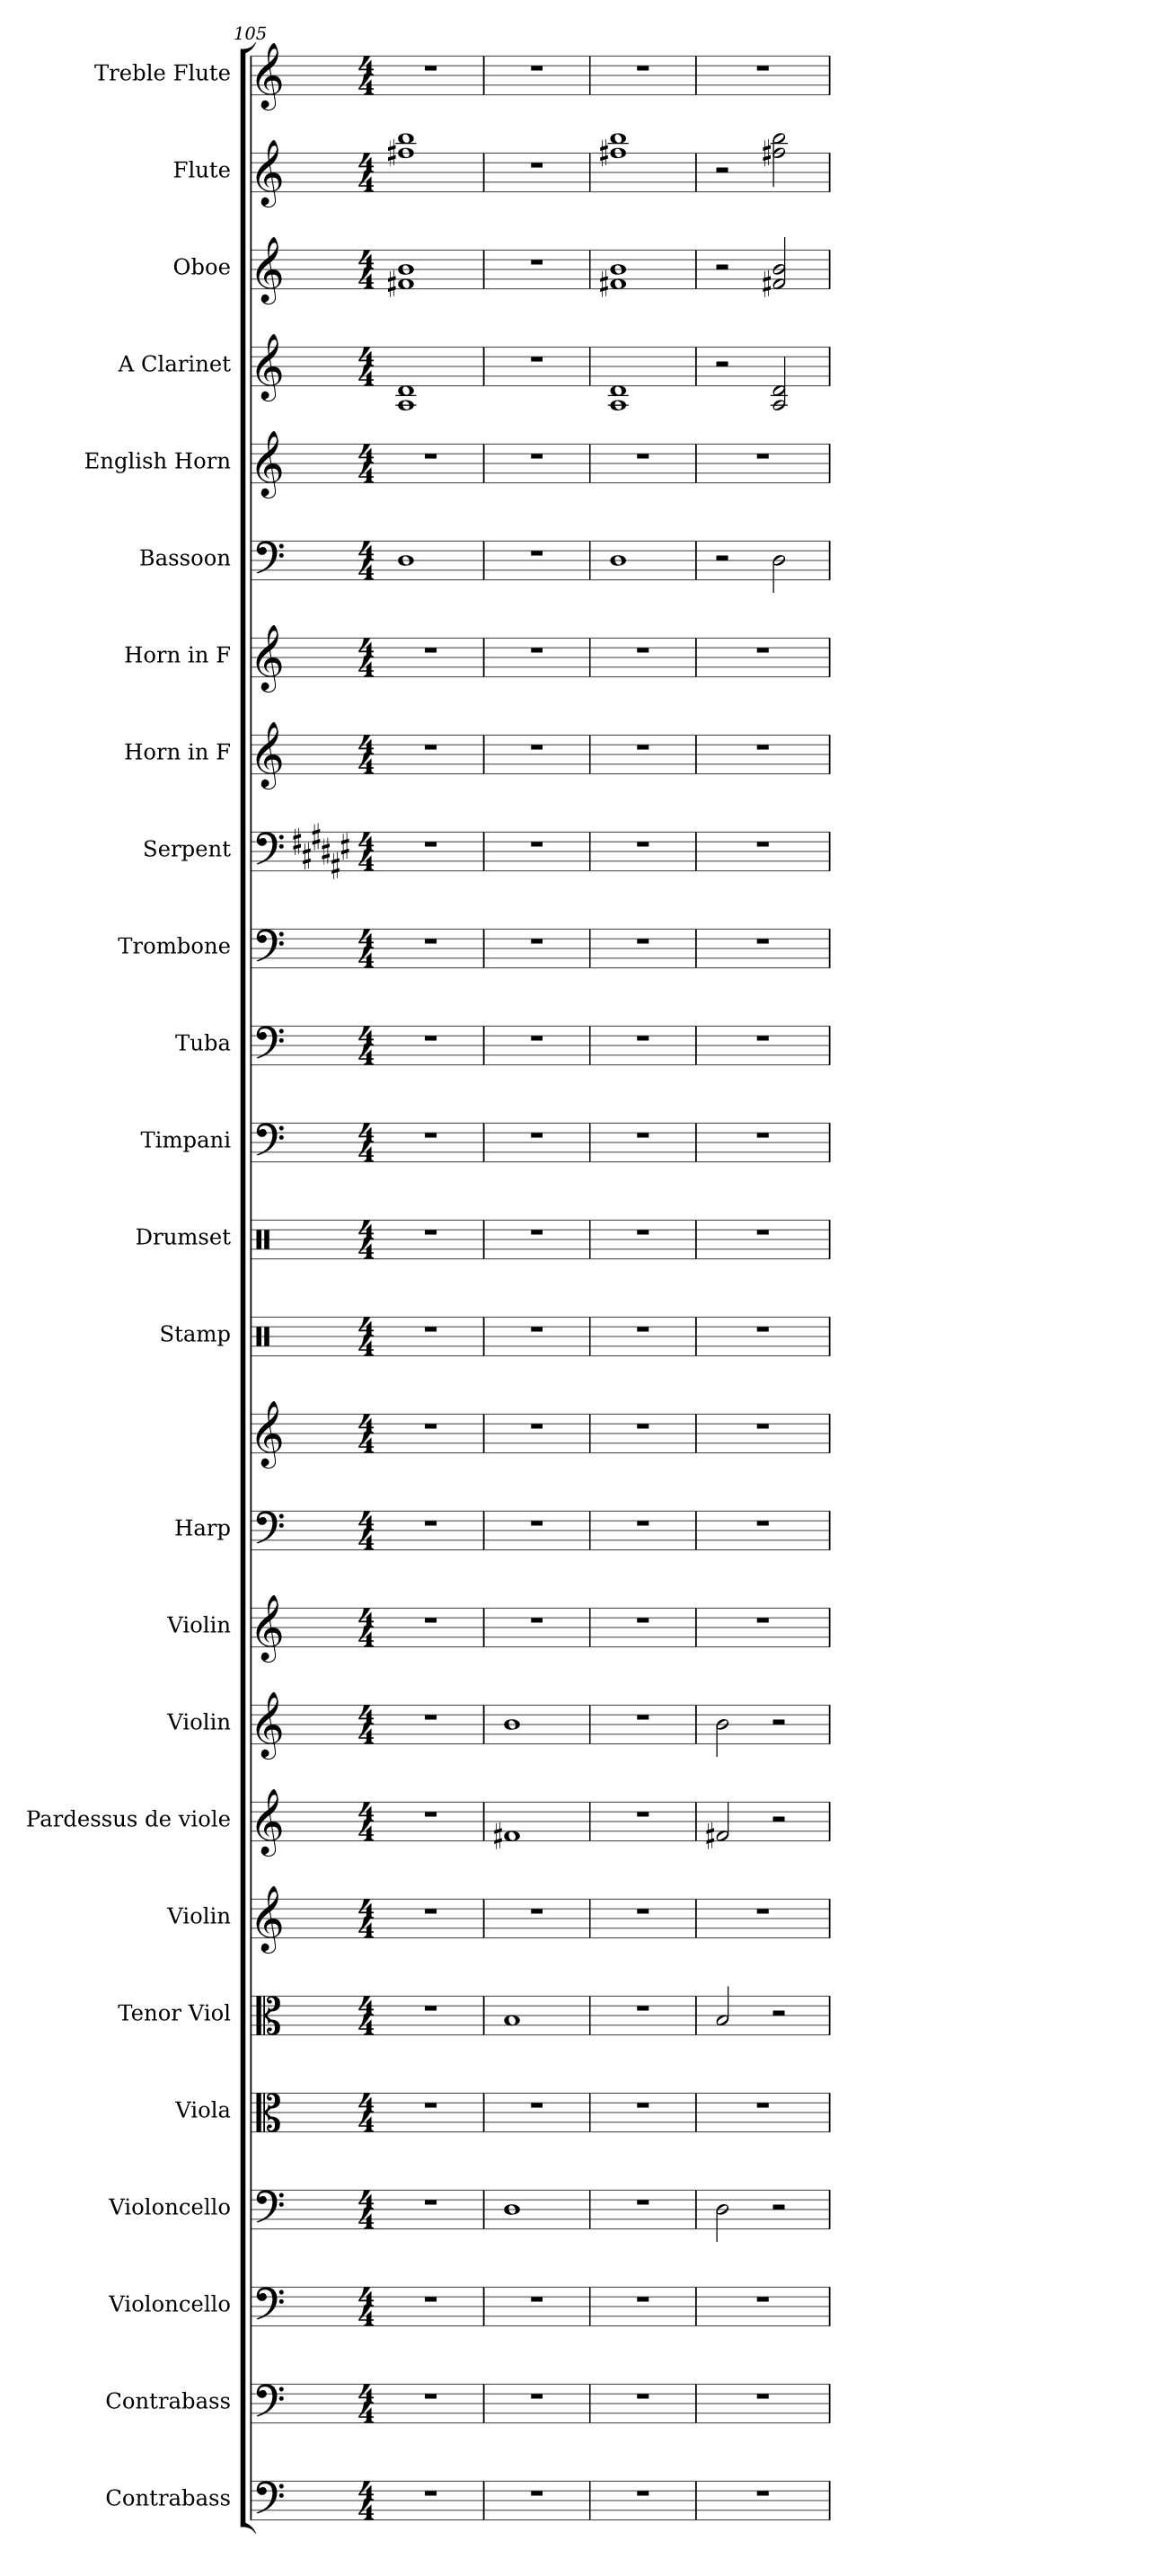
**kern	**kern	**kern	**kern	**kern	**kern	**kern	**kern	**kern	**kern	**kern	**kern	**kern	**kern	**kern	**kern	**kern	**kern	**kern	**kern	**kern	**kern	**kern	**kern	**kern	**kern
*part25	*part24	*part23	*part22	*part21	*part20	*part19	*part18	*part17	*part16	*part15	*part15	*part14	*part13	*part12	*part11	*part10	*part9	*part8	*part7	*part6	*part5	*part4	*part3	*part2	*part1
*staff26	*staff25	*staff24	*staff23	*staff22	*staff21	*staff20	*staff19	*staff18	*staff17	*staff16	*staff15	*staff14	*staff13	*staff12	*staff11	*staff10	*staff9	*staff8	*staff7	*staff6	*staff5	*staff4	*staff3	*staff2	*staff1
*I"Contrabass	*I"Contrabass	*I"Violoncello	*I"Violoncello	*I"Viola	*I"Tenor Viol	*I"Violin	*I"Pardessus de viole	*I"Violin	*I"Violin	*I"Harp	*	*I"Stamp	*I"Drumset	*I"Timpani	*I"Tuba	*I"Trombone	*I"Serpent	*I"Horn in F	*I"Horn in F	*I"Bassoon	*I"English Horn	*I"A Clarinet	*I"Oboe	*I"Flute	*I"Treble Flute
*I'Cb.	*I'Cb.	*I'Vc.	*I'Vc.	*I'Vla.	*I'T. Vl.	*I'Vln.	*I'Pds. v.	*I'Vln.	*I'Vln.	*I'Hrp.	*	*I'Sta.	*I'Drs.	*I'Timp.	*I'Tba.	*I'Tbn.	*I'Spt.	*	*	*I'Bsn.	*I'E. Hn.	*I'A Cl.	*I'Ob.	*I'Fl.	*I'Tr. Fl.
*clefF4	*clefF4	*clefF4	*clefF4	*clefC3	*clefC3	*clefG2	*clefG2	*clefG2	*clefG2	*clefF4	*clefG2	*clefX	*clefX	*clefF4	*clefF4	*clefF4	*clefF4	*clefG2	*clefG2	*clefF4	*clefG2	*clefG2	*clefG2	*clefG2	*clefG2
*ITrd7c12	*ITrd7c12	*	*	*	*	*	*	*	*	*	*	*	*	*	*	*	*ITrd1c2	*ITrd4c7	*ITrd4c7	*	*ITrd4c7	*ITrd2c3	*	*	*ITrd-4c-7
*k[]	*k[]	*k[]	*k[]	*k[]	*k[]	*k[]	*k[]	*k[]	*k[]	*k[]	*k[]	*k[]	*k[]	*k[]	*k[]	*k[]	*k[f#c#g#d#]	*k[b-]	*k[b-]	*k[]	*k[b-]	*k[f#c#g#]	*k[]	*k[]	*k[f#]
*M4/4	*M4/4	*M4/4	*M4/4	*M4/4	*M4/4	*M4/4	*M4/4	*M4/4	*M4/4	*M4/4	*M4/4	*M4/4	*M4/4	*M4/4	*M4/4	*M4/4	*M4/4	*M4/4	*M4/4	*M4/4	*M4/4	*M4/4	*M4/4	*M4/4	*M4/4
*MM106	*MM106	*MM106	*MM106	*MM106	*MM106	*MM106	*MM106	*MM106	*MM106	*MM106	*MM106	*MM106	*MM106	*MM106	*MM106	*MM106	*MM106	*MM106	*MM106	*MM106	*MM106	*MM106	*MM106	*MM106	*MM106
=105	=105	=105	=105	=105	=105	=105	=105	=105	=105	=105	=105	=105	=105	=105	=105	=105	=105	=105	=105	=105	=105	=105	=105	=105	=105
1r	1r	1r	1r	1r	1r	1r	1r	1r	1r	1r	1r	1r	1r	1r	1r	1r	1r	1r	1r	1D	1r	1F# 1B	1f#X 1b	1ff#X 1bb	1r
=106	=106	=106	=106	=106	=106	=106	=106	=106	=106	=106	=106	=106	=106	=106	=106	=106	=106	=106	=106	=106	=106	=106	=106	=106	=106
1r	1r	1r	1D	1r	1B	1r	1f#X	1b	1r	1r	1r	1r	1r	1r	1r	1r	1r	1r	1r	1r	1r	1r	1r	1r	1r
=107	=107	=107	=107	=107	=107	=107	=107	=107	=107	=107	=107	=107	=107	=107	=107	=107	=107	=107	=107	=107	=107	=107	=107	=107	=107
1r	1r	1r	1r	1r	1r	1r	1r	1r	1r	1r	1r	1r	1r	1r	1r	1r	1r	1r	1r	1D	1r	1F# 1B	1f#X 1b	1ff#X 1bb	1r
=108	=108	=108	=108	=108	=108	=108	=108	=108	=108	=108	=108	=108	=108	=108	=108	=108	=108	=108	=108	=108	=108	=108	=108	=108	=108
1r	1r	1r	2D\	1r	2B/	1r	2f#X/	2b\	1r	1r	1r	1r	1r	1r	1r	1r	1r	1r	1r	2r	1r	2r	2r	2r	1r
.	.	.	2r	.	2r	.	2r	2r	.	.	.	.	.	.	.	.	.	.	.	2D\	.	2F#/ 2B/	2f#X/ 2b/	2ff#X\ 2bb\	.
=	=	=	=	=	=	=	=	=	=	=	=	=	=	=	=	=	=	=	=	=	=	=	=	=	=
*-	*-	*-	*-	*-	*-	*-	*-	*-	*-	*-	*-	*-	*-	*-	*-	*-	*-	*-	*-	*-	*-	*-	*-	*-	*-
